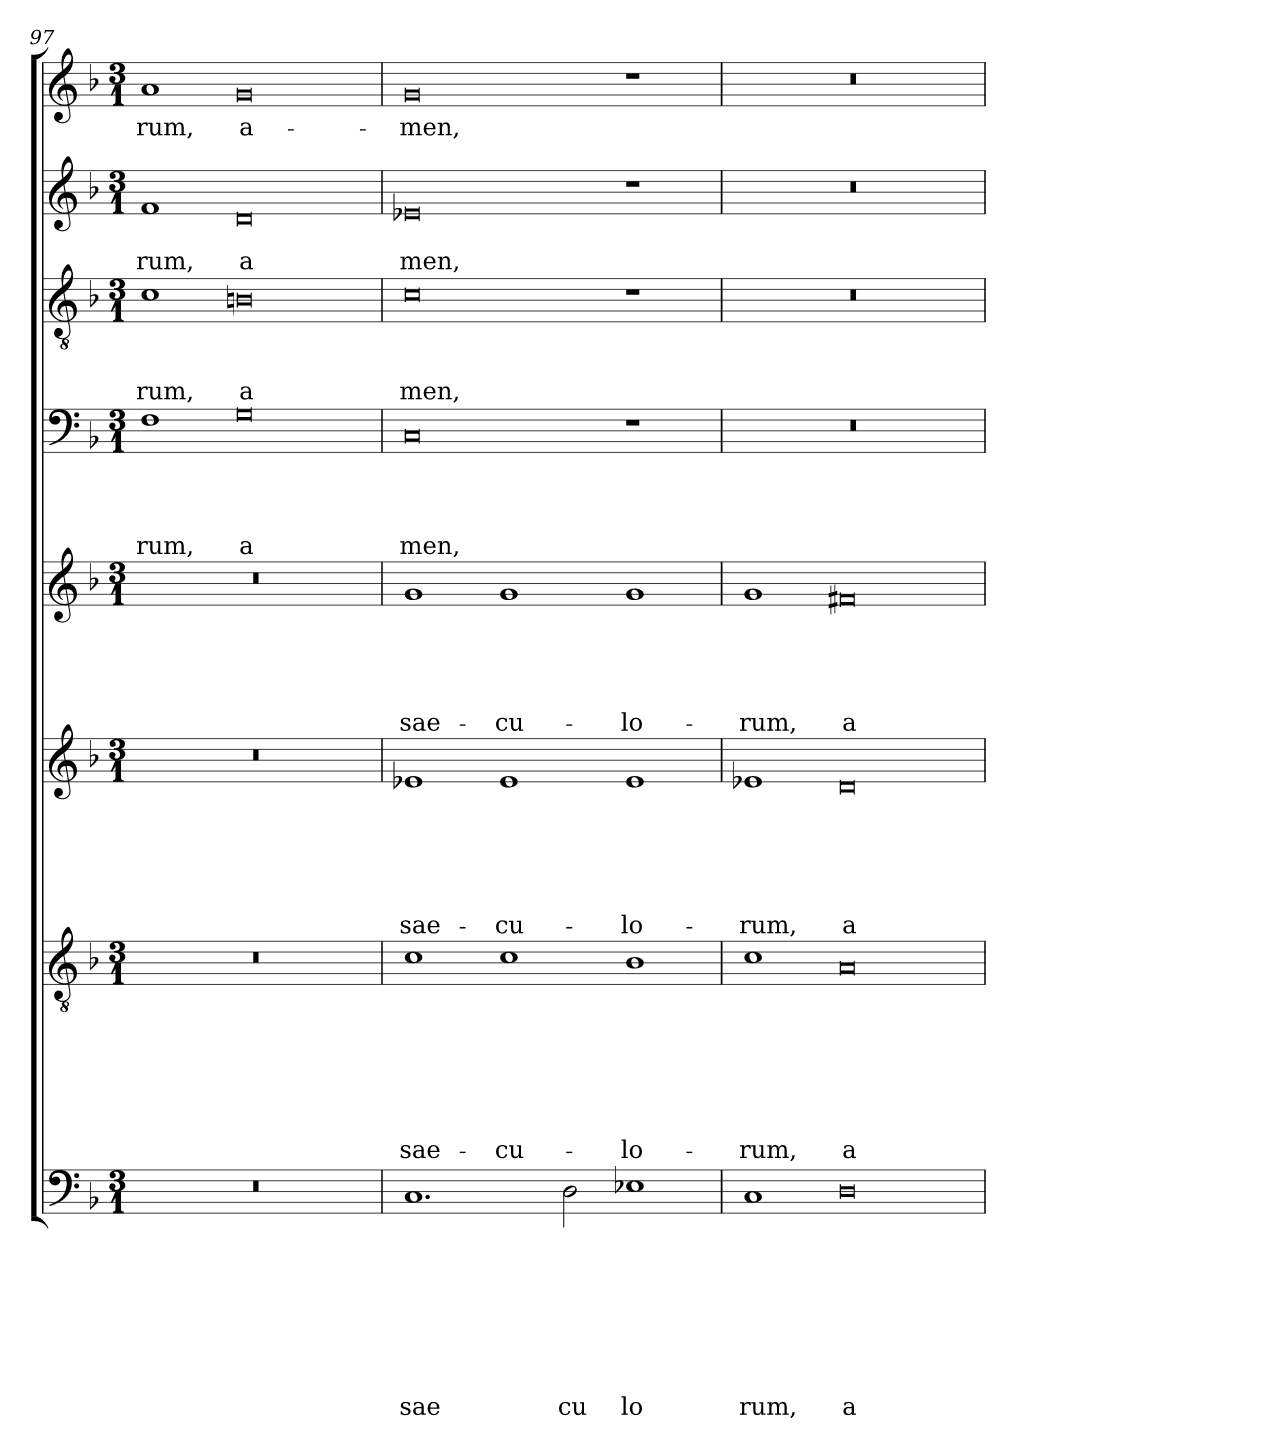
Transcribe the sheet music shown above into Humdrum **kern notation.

**kern	**text	**text	**text	**text	**text	**text	**text	**text	**kern	**text	**text	**text	**text	**text	**text	**text	**kern	**text	**text	**text	**text	**text	**text	**kern	**text	**text	**text	**text	**text	**kern	**text	**text	**text	**text	**kern	**text	**text	**text	**kern	**text	**text	**kern	**text
*part8	*part8	*part8	*part8	*part8	*part8	*part8	*part8	*part8	*part7	*part7	*part7	*part7	*part7	*part7	*part7	*part7	*part6	*part6	*part6	*part6	*part6	*part6	*part6	*part5	*part5	*part5	*part5	*part5	*part5	*part4	*part4	*part4	*part4	*part4	*part3	*part3	*part3	*part3	*part2	*part2	*part2	*part1	*part1
*staff8	*staff8	*staff8	*staff8	*staff8	*staff8	*staff8	*staff8	*staff8	*staff7	*staff7	*staff7	*staff7	*staff7	*staff7	*staff7	*staff7	*staff6	*staff6	*staff6	*staff6	*staff6	*staff6	*staff6	*staff5	*staff5	*staff5	*staff5	*staff5	*staff5	*staff4	*staff4	*staff4	*staff4	*staff4	*staff3	*staff3	*staff3	*staff3	*staff2	*staff2	*staff2	*staff1	*staff1
!!LO:PB:g=z
*clefF4	*	*	*	*	*	*	*	*	*clefGv2	*	*	*	*	*	*	*	*clefG2	*	*	*	*	*	*	*clefG2	*	*	*	*	*	*clefF4	*	*	*	*	*clefGv2	*	*	*	*clefG2	*	*	*clefG2	*
*k[b-]	*	*	*	*	*	*	*	*	*k[b-]	*	*	*	*	*	*	*	*k[b-]	*	*	*	*	*	*	*k[b-]	*	*	*	*	*	*k[b-]	*	*	*	*	*k[b-]	*	*	*	*k[b-]	*	*	*k[b-]	*
*F:	*	*	*	*	*	*	*	*	*F:	*	*	*	*	*	*	*	*F:	*	*	*	*	*	*	*F:	*	*	*	*	*	*F:	*	*	*	*	*F:	*	*	*	*F:	*	*	*F:	*
*M3/1	*	*	*	*	*	*	*	*	*M3/1	*	*	*	*	*	*	*	*M3/1	*	*	*	*	*	*	*M3/1	*	*	*	*	*	*M3/1	*	*	*	*	*M3/1	*	*	*	*M3/1	*	*	*M3/1	*
=97	=97	=97	=97	=97	=97	=97	=97	=97	=97	=97	=97	=97	=97	=97	=97	=97	=97	=97	=97	=97	=97	=97	=97	=97	=97	=97	=97	=97	=97	=97	=97	=97	=97	=97	=97	=97	=97	=97	=97	=97	=97	=97	=97
!	!	!	!	!	!	!	!	!	!	!	!	!	!	!	!	!	!	!	!	!	!	!	!	!	!	!	!	!	!	!	!	!	!	!LO:LY:b	!	!	!	!LO:LY:b	!	!	!LO:LY:b	!	!LO:LY:b
0.r	.	.	.	.	.	.	.	.	0.r	.	.	.	.	.	.	.	0.r	.	.	.	.	.	.	0.r	.	.	.	.	.	1F	.	.	.	-rum,	1c	.	.	-rum,	1f	.	-rum,	1a	rum,
!	!	!	!	!	!	!	!	!	!	!	!	!	!	!	!	!	!	!	!	!	!	!	!	!	!	!	!	!	!	!	!	!	!	!LO:LY:b	!	!	!	!LO:LY:b	!	!	!LO:LY:b	!	!LO:LY:b
.	.	.	.	.	.	.	.	.	.	.	.	.	.	.	.	.	.	.	.	.	.	.	.	.	.	.	.	.	.	0G	.	.	.	a	0Bn	.	.	a	0d	.	a	0g	a-
=98	=98	=98	=98	=98	=98	=98	=98	=98	=98	=98	=98	=98	=98	=98	=98	=98	=98	=98	=98	=98	=98	=98	=98	=98	=98	=98	=98	=98	=98	=98	=98	=98	=98	=98	=98	=98	=98	=98	=98	=98	=98	=98	=98
!	!	!	!	!	!	!	!	!LO:LY:b	!	!	!	!	!	!	!	!LO:LY:b	!	!	!	!	!	!	!LO:LY:b	!	!	!	!	!	!LO:LY:b	!	!	!	!	!LO:LY:b	!	!	!	!LO:LY:b	!	!	!LO:LY:b	!	!LO:LY:b
1.C	.	.	.	.	.	.	.	sae	1c	.	.	.	.	.	.	sae-	1e-X	.	.	.	.	.	sae-	1g	.	.	.	.	sae-	0C	.	.	.	men,	0c	.	.	men,	0e-X	.	men,	0g	-men,
!	!	!	!	!	!	!	!	!	!	!	!	!	!	!	!	!LO:LY:b	!	!	!	!	!	!	!LO:LY:b	!	!	!	!	!	!LO:LY:b	!	!	!	!	!	!	!	!	!	!	!	!	!	!
.	.	.	.	.	.	.	.	.	1c	.	.	.	.	.	.	-cu-	1e-	.	.	.	.	.	-cu-	1g	.	.	.	.	-cu-	.	.	.	.	.	.	.	.	.	.	.	.	.	.
!	!	!	!	!	!	!	!	!LO:LY:b	!	!	!	!	!	!	!	!	!	!	!	!	!	!	!	!	!	!	!	!	!	!	!	!	!	!	!	!	!	!	!	!	!	!	!
2D\	.	.	.	.	.	.	.	cu	.	.	.	.	.	.	.	.	.	.	.	.	.	.	.	.	.	.	.	.	.	.	.	.	.	.	.	.	.	.	.	.	.	.	.
!	!	!	!	!	!	!	!	!LO:LY:b	!	!	!	!	!	!	!	!LO:LY:b	!	!	!	!	!	!	!LO:LY:b	!	!	!	!	!	!LO:LY:b	!	!	!	!	!	!	!	!	!	!	!	!	!	!
1E-X	.	.	.	.	.	.	.	lo	1B-	.	.	.	.	.	.	-lo-	1e-	.	.	.	.	.	-lo-	1g	.	.	.	.	-lo-	1r	.	.	.	.	1r	.	.	.	1r	.	.	1r	.
=99	=99	=99	=99	=99	=99	=99	=99	=99	=99	=99	=99	=99	=99	=99	=99	=99	=99	=99	=99	=99	=99	=99	=99	=99	=99	=99	=99	=99	=99	=99	=99	=99	=99	=99	=99	=99	=99	=99	=99	=99	=99	=99	=99
!	!	!	!	!	!	!	!	!LO:LY:b	!	!	!	!	!	!	!	!LO:LY:b	!	!	!	!	!	!	!LO:LY:b	!	!	!	!	!	!LO:LY:b	!	!	!	!	!	!	!	!	!	!	!	!	!	!
1C	.	.	.	.	.	.	.	rum,	1c	.	.	.	.	.	.	-rum,	1e-X	.	.	.	.	.	-rum,	1g	.	.	.	.	-rum,	0.r	.	.	.	.	0.r	.	.	.	0.r	.	.	0.r	.
!	!	!	!	!	!	!	!	!LO:LY:b	!	!	!	!	!	!	!	!LO:LY:b	!	!	!	!	!	!	!LO:LY:b	!	!	!	!	!	!LO:LY:b	!	!	!	!	!	!	!	!	!	!	!	!	!	!
0D	.	.	.	.	.	.	.	a	0A	.	.	.	.	.	.	a-	0d	.	.	.	.	.	a-	0f#X	.	.	.	.	a-	.	.	.	.	.	.	.	.	.	.	.	.	.	.
=	=	=	=	=	=	=	=	=	=	=	=	=	=	=	=	=	=	=	=	=	=	=	=	=	=	=	=	=	=	=	=	=	=	=	=	=	=	=	=	=	=	=	=
*-	*-	*-	*-	*-	*-	*-	*-	*-	*-	*-	*-	*-	*-	*-	*-	*-	*-	*-	*-	*-	*-	*-	*-	*-	*-	*-	*-	*-	*-	*-	*-	*-	*-	*-	*-	*-	*-	*-	*-	*-	*-	*-	*-
